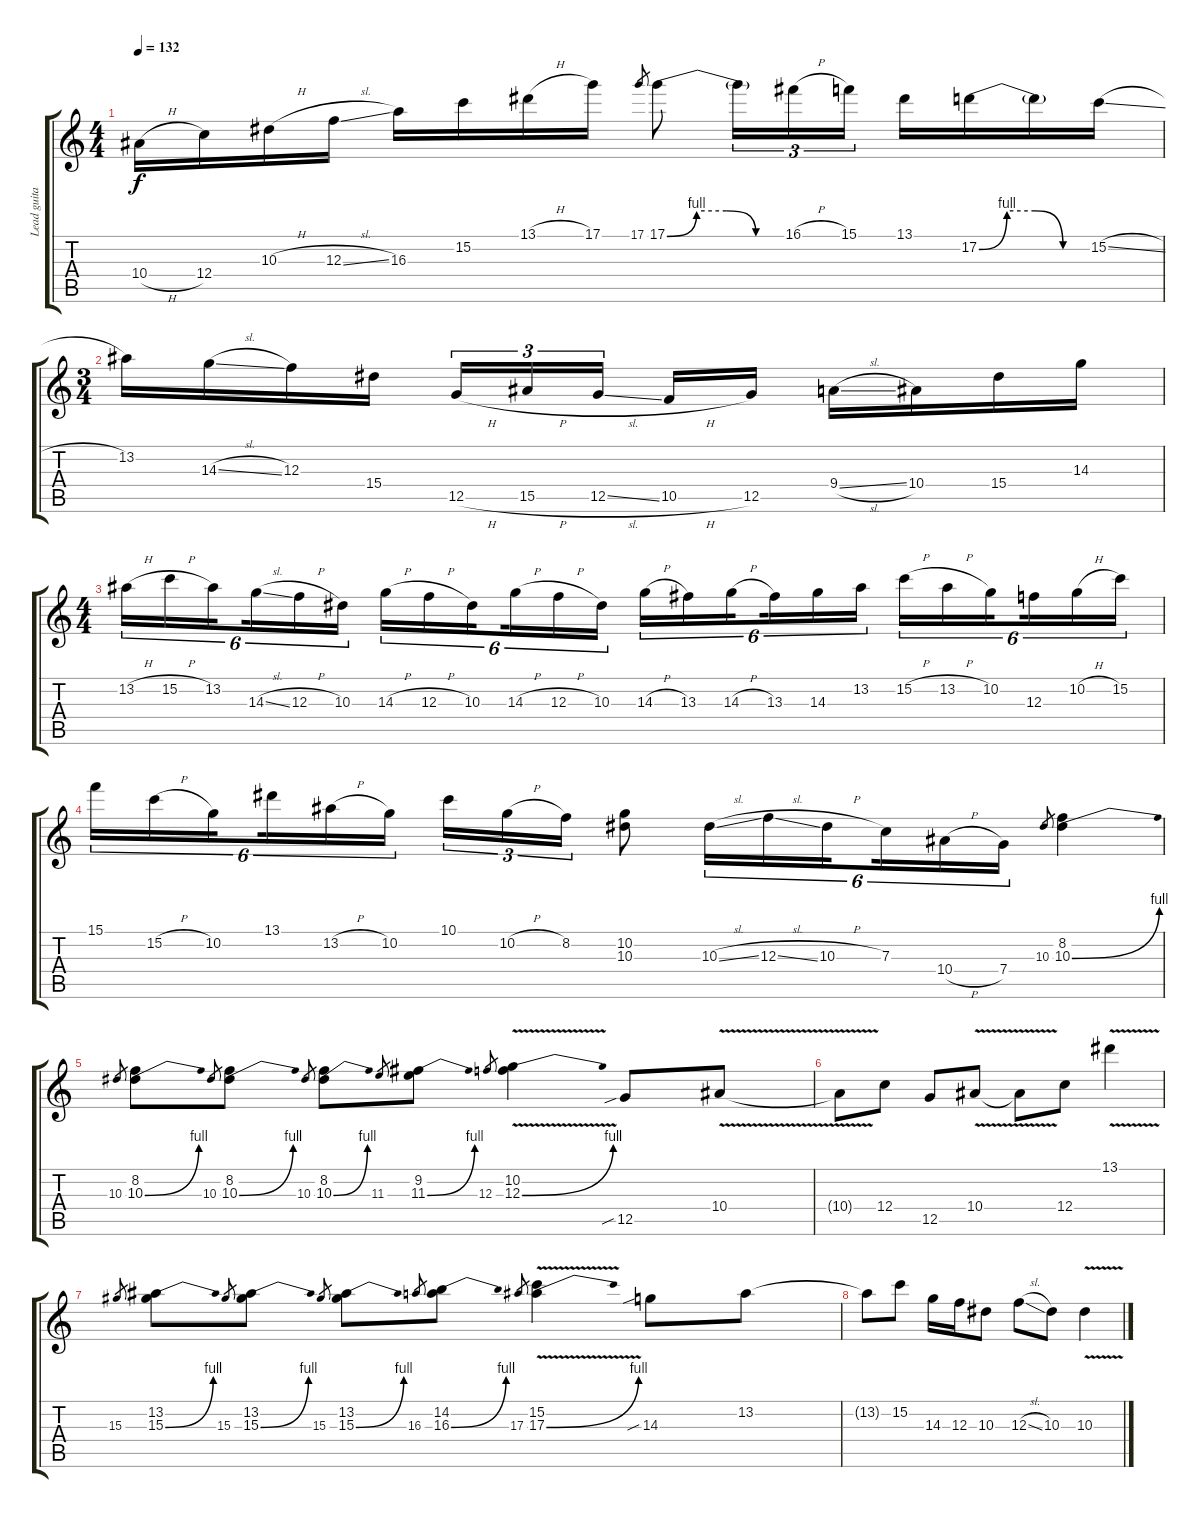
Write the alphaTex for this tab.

\track ("Lead guitar" "Lead guita") {instrument overdrivenguitar}
\staff {score tabs}
\tuning (D4 A3 F3 C3 G2 C2) {hide}
\ts (4 4)
\tempo 132
\clef g2
\ks c
10.4{h}.16{dy f} 12.4.16 10.3{h}.16 12.3{sl}.16 16.3.16 15.2.16 13.1{h}.16 17.1.16 17.1.8{gr} 17.1{be (custom 0 0 15 4 30 4 45 0 60 0)}.8 17.1{t}.16{tu (3 2)} 16.1{h}.16{tu (3 2)} 15.1.16{tu (3 2)} 13.1.16 17.2{be (custom 0 0 15 4 30 4 45 0 60 0)}.16 17.2{t}.16 15.2{sl}.16 |
\ts (3 4)
13.2.16 14.3{sl}.16 12.3.16 15.4.16 12.5{h}.16{tu (3 2)} 15.5{h}.16{tu (3 2)} 12.5{sl}.16{tu (3 2) beam splitsecondary} 10.5{h}.16 12.5.16 9.4{sl}.16 10.4.16 15.4.16 14.3.16 |
\ts (4 4)
13.2{h}.16{tu (6 4)} 15.2{h}.16{tu (6 4)} 13.2.16{tu (6 4) beam splitsecondary} 14.3{sl}.16{tu (6 4)} 12.3{h}.16{tu (6 4)} 10.3.16{tu (6 4)} 14.3{h}.16{tu (6 4)} 12.3{h}.16{tu (6 4)} 10.3.16{tu (6 4) beam splitsecondary} 14.3{h}.16{tu (6 4)} 12.3{h}.16{tu (6 4)} 10.3.16{tu (6 4)} 14.3{h}.16{tu (6 4)} 13.3.16{tu (6 4)} 14.3{h}.16{tu (6 4) beam splitsecondary} 13.3.16{tu (6 4)} 14.3.16{tu (6 4)} 13.2.16{tu (6 4)} 15.2{h}.16{tu (6 4)} 13.2{h}.16{tu (6 4)} 10.2.16{tu (6 4) beam splitsecondary} 12.3.16{tu (6 4)} 10.2{h}.16{tu (6 4)} 15.2.16{tu (6 4)} |
15.1.16{tu (6 4)} 15.2{h}.16{tu (6 4)} 10.2.16{tu (6 4) beam splitsecondary} 13.1.16{tu (6 4)} 13.2{h}.16{tu (6 4)} 10.2.16{tu (6 4)} 10.1.16{tu (3 2)} 10.2{h}.16{tu (3 2)} 8.2.16{tu (3 2)} (10.2 10.3).8 10.3{sl}.16{tu (6 4)} 12.3{sl}.16{tu (6 4)} 10.3{h}.16{tu (6 4) beam splitsecondary} 7.3.16{tu (6 4)} 10.4{h}.16{tu (6 4)} 7.4.16{tu (6 4)} 10.3.8{gr} (8.2 10.3{be (bend 0 0 60 4)}).4 |
10.3.8{gr} (8.2 10.3{be (bend 0 0 60 4)}).8 10.3.8{gr} (8.2 10.3{be (bend 0 0 60 4)}).8 10.3.8{gr} (8.2 10.3{be (bend 0 0 60 4)}).8 11.3.8{gr} (9.2 11.3{be (bend 0 0 60 4)}).8 12.3.8{gr} (10.2 12.3{be (bend 0 0 60 4) v}).4 12.5{sib}.8 10.4{v}.8 |
10.4{t}.8 12.4.8 12.5.8 10.4{v}.8 10.4{t}.8 12.4.8 13.1{v}.4 |
15.3.8{gr} (13.2 15.3{be (bend 0 0 60 4)}).8 15.3.8{gr} (13.2 15.3{be (bend 0 0 60 4)}).8 15.3.8{gr} (13.2 15.3{be (bend 0 0 60 4)}).8 16.3.8{gr} (14.2 16.3{be (bend 0 0 60 4)}).8 17.3.8{gr} (15.2 17.3{be (bend 0 0 60 4) v}).4 14.3{sib}.8 13.2.8 |
13.2{t}.8 15.2.8 14.3.16 12.3.16 10.3.8 12.3{sl}.8 10.3.8 10.3{v}.4
